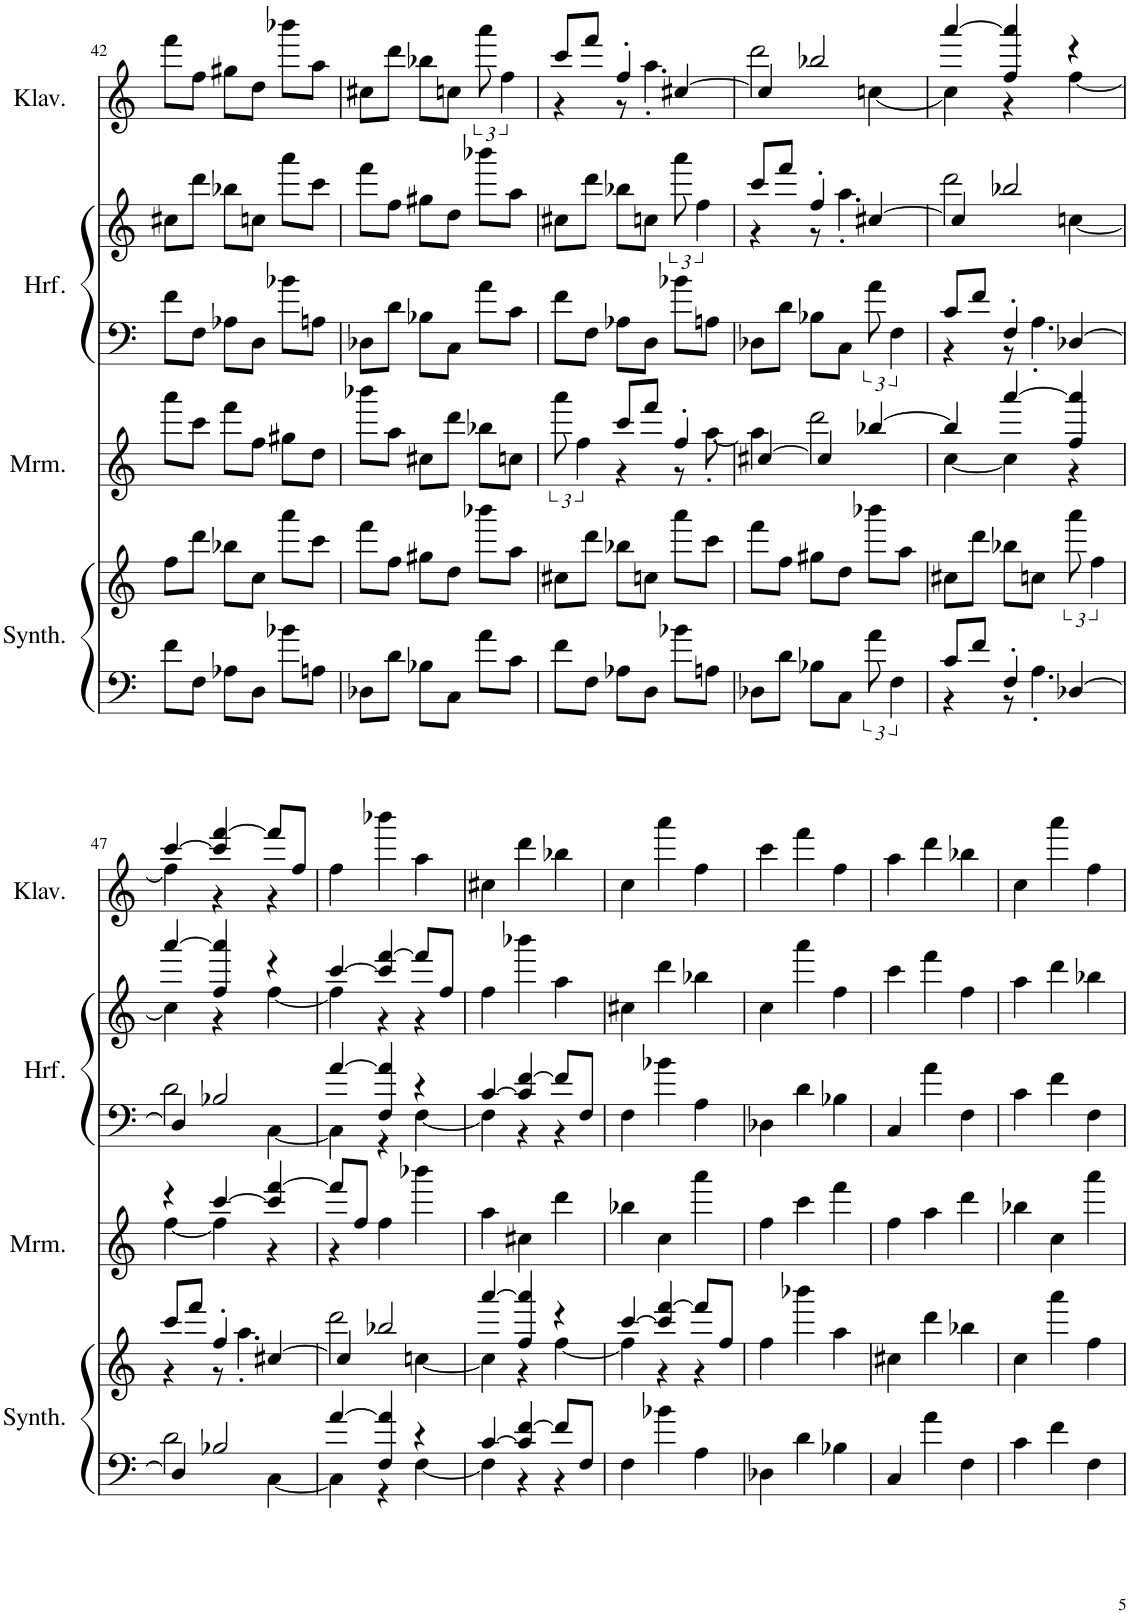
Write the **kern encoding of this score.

**kern	**kern	**kern	**kern	**kern	**kern
*part4	*part4	*part3	*part2	*part2	*part1
*staff6	*staff5	*staff4	*staff3	*staff2	*staff1
*I"Atmosphere Synthesizer	*	*I"Marimba	*I"Harfe	*	*I"Klavier
*I'Synth.	*	*I'Mrm.	*I'Hrf.	*	*I'Klav.
!!LO:PB:g=z
*clefF4	*clefG2	*clefG2	*clefF4	*clefG2	*clefG2
*k[]	*k[]	*k[]	*k[]	*k[]	*k[]
*M3/4	*M3/4	*M3/4	*M3/4	*M3/4	*M3/4
=42	=42	=42	=42	=42	=42
8f\L	8ff\L	8aaa\L	8f\L	8cc#X\L	8fff\L
8F\J	8ddd\J	8ccc\J	8F\J	8ddd\J	8ff\J
8A-X\L	8bb-X\L	8fff\L	8A-X\L	8bb-X\L	8gg#X\L
8D\J	8cc\J	8ff\J	8D\J	8ccn\J	8dd\J
8b-X\L	8aaa\L	8gg#X\L	8b-X\L	8aaa\L	8bbb-X\L
8An\J	8ccc\J	8dd\J	8An\J	8ccc\J	8aa\J
=43	=43	=43	=43	=43	=43
8D-X\L	8fff\L	8bbb-X\L	8D-X\L	8fff\L	8cc#X\L
8d\J	8ff\J	8aa\J	8d\J	8ff\J	8ddd\J
8B-X\L	8gg#X\L	8cc#X\L	8B-X\L	8gg#X\L	8bb-X\L
8C\J	8dd\J	8ddd\J	8C\J	8dd\J	8ccn\J
8a\L	8bbb-X\L	8bb-X\L	8a\L	8bbb-X\L	12aaa\
.	.	.	.	.	6ff\
8c\J	8aa\J	8ccn\J	8c\J	8aa\J	.
=44	=44	=44	=44	=44	=44
*	*	*^	*	*	*^
8f\L	8cc#X\L	12aaa\	4ryy	8f\L	8cc#X\L	8ccc/L	4r
.	.	6ff\	.	.	.	.	.
8F\J	8ddd\J	.	.	8F\J	8ddd\J	8fff/J	.
8A-X\L	8bb-X\L	8ccc/L	4r	8A-X\L	8bb-X\L	4ff'/	8r
8D\J	8ccn\J	8fff/J	.	8D\J	8ccn\J	.	4.aa'\
8b-X\L	8aaa\L	4ff'/	8r	8b-X\L	12aaa\	[4cc#X/	.
.	.	.	.	.	6ff\	.	.
8An\J	8ccc\J	.	[8aa'\	8An\J	.	.	.
=45	=45	=45	=45	=45	=45	=45	=45
*	*	*	*	*	*^	*	*
8D-X\L	8fff\L	[4cc#X/	4aa\]	8D-X\L	8ccc/L	4r	4cc#/]	2ddd\
8d\J	8ff\J	.	.	8d\J	8fff/J	.	.	.
8B-X\L	8gg#X\L	4cc#/]	2ddd\	8B-X\L	4ff'/	8r	2bb-X/	.
8C\J	8dd\J	.	.	8C\J	.	4.aa'\	.	.
12a\	8bbb-X\L	[4bb-X/	.	12a\	[4cc#X/	.	.	[4ccn\
6F\	.	.	.	6F\	.	.	.	.
.	8aa\J	.	.	.	.	.	.	.
=46	=46	=46	=46	=46	=46	=46	=46	=46
*^	*	*	*	*^	*	*	*	*
8c/L	4r	8cc#X\L	4bb-/]	[4cc\	8c/L	4r	4cc#/]	2ddd\	[4aaa/	4cc\]
8f/J	.	8ddd\J	.	.	8f/J	.	.	.	.	.
4F'/	8r	8bb-X\L	[4aaa/	4cc\]	4F'/	8r	2bb-X/	.	4ff/ 4aaa/]	4r
.	4.A'\	8ccn\J	.	.	.	4.A'\	.	.	.	.
[4D-X/	.	12aaa\	4ff/ 4aaa/]	4r	[4D-X/	.	.	[4ccn\	4r	[4ff\
.	.	6ff\	.	.	.	.	.	.	.	.
!!LO:LB:g=z	!!
=47	=47	=47	=47	=47	=47	=47	=47	=47	=47	=47
*	*	*^	*	*	*	*	*	*	*	*
4D-/]	2d\	8ccc/L	4r	4r	[4ff\	4D-/]	2d\	[4aaa/	4cc\]	[4ccc/	4ff\]
.	.	8fff/J	.	.	.	.	.	.	.	.	.
2B-X/	.	4ff'/	8r	[4ccc/	4ff\]	2B-X/	.	4ff/ 4aaa/]	4r	4ccc/] [4fff/	4r
.	.	.	4.aa'\	.	.	.	.	.	.	.	.
.	[4C\	[4cc#X/	.	4ccc/] [4fff/	4r	.	[4C\	4r	[4ff\	8fff/L]	4r
.	.	.	.	.	.	.	.	.	.	8ff/J	.
*	*	*	*	*	*	*	*	*	*	*v	*v
=48	=48	=48	=48	=48	=48	=48	=48	=48	=48	=48
[4a/	4C\]	4cc#/]	2ddd\	8fff/L]	4r	[4a/	4C\]	[4ccc/	4ff\]	4ff\
.	.	.	.	8ff/J	.	.	.	.	.	.
4F/ 4a/]	4r	2bb-X/	.	4ff\	2ryy	4F/ 4a/]	4r	4ccc/] [4fff/	4r	4bbb-X\
4r	[4F\	.	[4ccn\	4bbb-X\	.	4r	[4F\	8fff/L]	4r	4aa\
.	.	.	.	.	.	.	.	8ff/J	.	.
*	*	*	*	*v	*v	*	*	*v	*v	*
=49	=49	=49	=49	=49	=49	=49	=49	=49
[4c/	4F\]	[4aaa/	4cc\]	4aa\	[4c/	4F\]	4ff\	4cc#X\
4c/] [4f/	4r	4ff/ 4aaa/]	4r	4cc#X\	4c/] [4f/	4r	4bbb-X\	4ddd\
8f/L]	4r	4r	[4ff\	4ddd\	8f/L]	4r	4aa\	4bb-X\
8F/J	.	.	.	.	8F/J	.	.	.
*v	*v	*	*	*	*v	*v	*	*
=50	=50	=50	=50	=50	=50	=50
4F\	[4ccc/	4ff\]	4bb-X\	4F\	4cc#X\	4cc\
4b-X\	4ccc/] [4fff/	4r	4cc\	4b-X\	4ddd\	4aaa\
4A\	8fff/L]	4r	4aaa\	4A\	4bb-X\	4ff\
.	8ff/J	.	.	.	.	.
*	*v	*v	*	*	*	*
=51	=51	=51	=51	=51	=51
4D-X\	4ff\	4ff\	4D-X\	4cc\	4ccc\
4d\	4bbb-X\	4ccc\	4d\	4aaa\	4fff\
4B-X\	4aa\	4fff\	4B-X\	4ff\	4ff\
=52	=52	=52	=52	=52	=52
4C/	4cc#X\	4ff\	4C/	4ccc\	4aa\
4a\	4ddd\	4aa\	4a\	4fff\	4ddd\
4F\	4bb-X\	4ddd\	4F\	4ff\	4bb-X\
=53	=53	=53	=53	=53	=53
4c\	4cc\	4bb-X\	4c\	4aa\	4cc\
4f\	4aaa\	4cc\	4f\	4ddd\	4aaa\
4F\	4ff\	4aaa\	4F\	4bb-X\	4ff\
=	=	=	=	=	=
*-	*-	*-	*-	*-	*-
